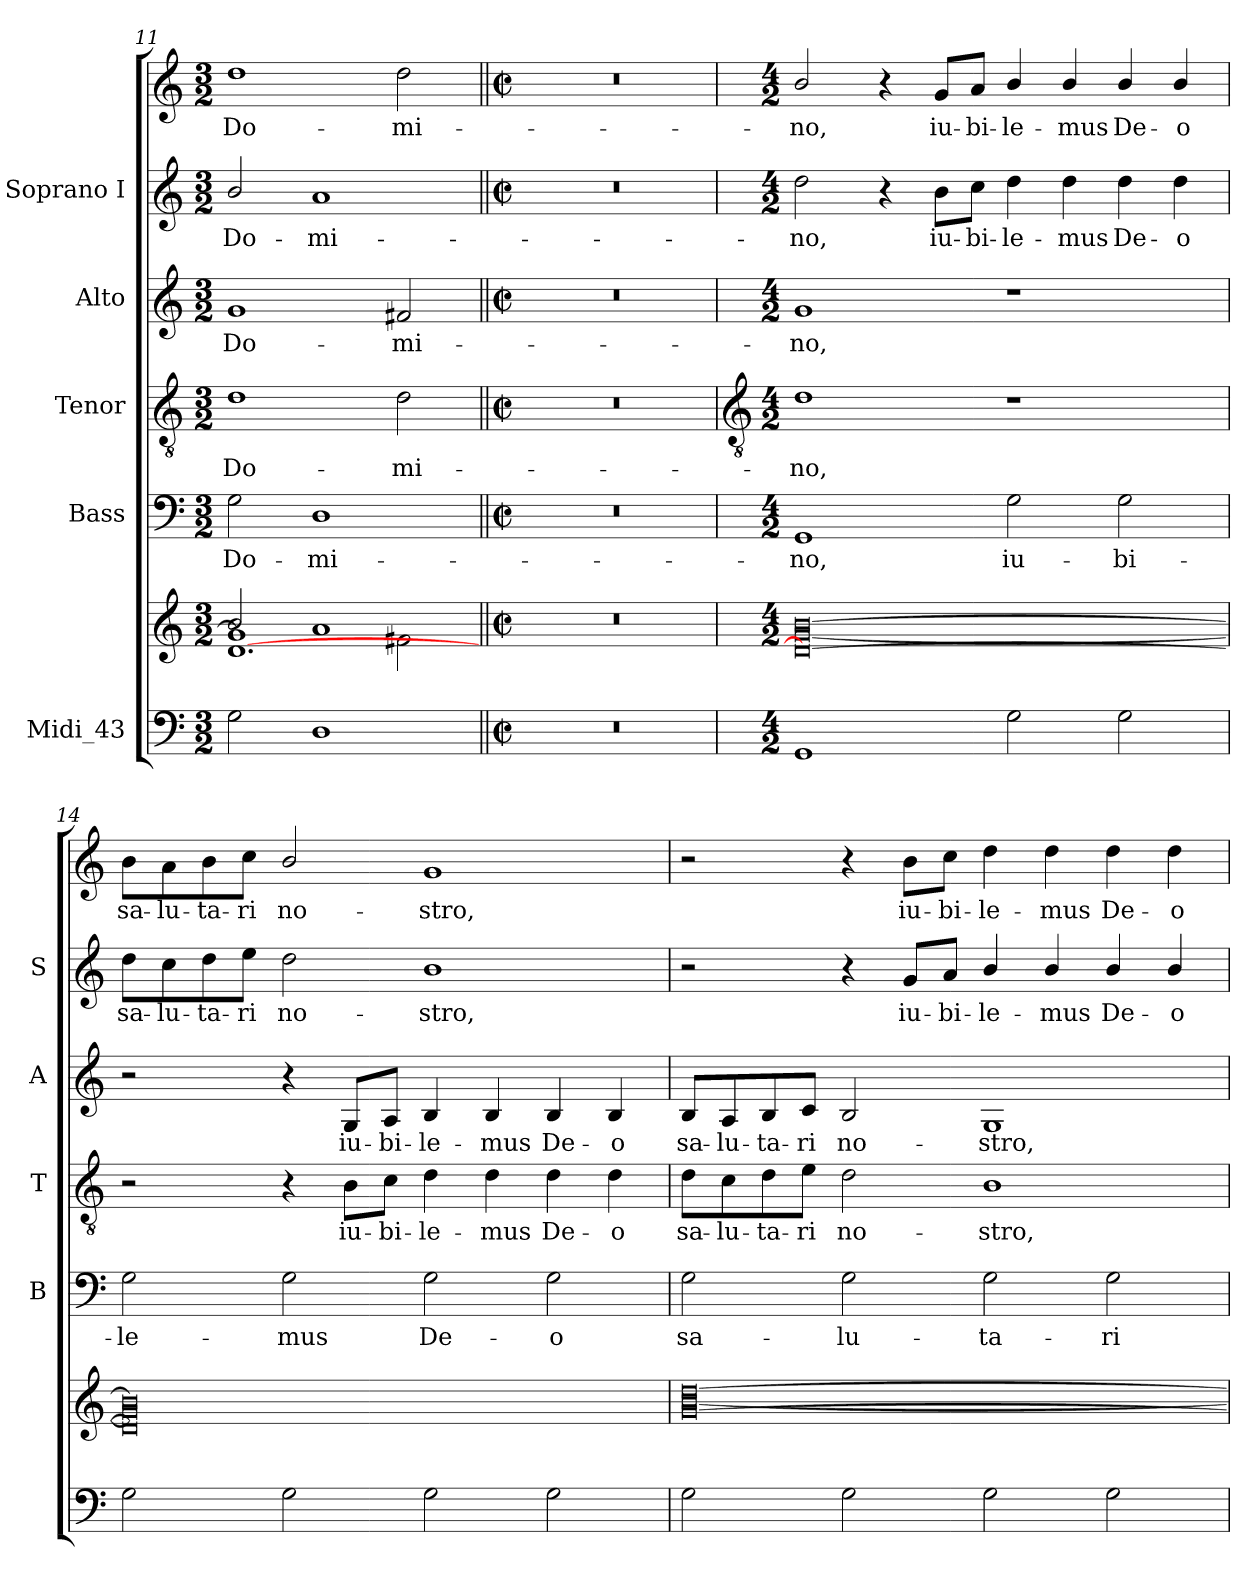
**kern	**kern	**kern	**text	**kern	**text	**kern	**text	**kern	**text	**kern	**text
*part5	*part5	*part4	*part4	*part3	*part3	*part2	*part2	*part1	*part1	*part1	*part1
*staff7	*staff6	*staff5	*staff5	*staff4	*staff4	*staff3	*staff3	*staff2	*staff2	*staff1	*staff1
*I"Midi_43	*	*I"Bass	*	*I"Tenor	*	*I"Alto	*	*I"Soprano I	*	*	*
*	*	*I'B	*	*I'T	*	*I'A	*	*I'S	*	*	*
*clefF4	*clefG2	*clefF4	*	*clefGv2	*	*clefG2	*	*clefG2	*	*clefG2	*
*k[]	*k[]	*k[]	*	*k[]	*	*k[]	*	*k[]	*	*k[]	*
*C:	*C:	*C:	*	*C:	*	*C:	*	*C:	*	*C:	*
*M3/2	*M3/2	*M3/2	*	*M3/2	*	*M3/2	*	*M3/2	*	*M3/2	*
=11	=11	=11	=11	=11	=11	=11	=11	=11	=11	=11	=11
*	*^	*	*	*	*	*	*	*	*	*	*
*	*	*^	*	*	*	*	*	*	*	*	*	*
!	!	!	!	!	!LO:LY:b	!	!LO:LY:b	!	!LO:LY:b	!	!LO:LY:b	!	!LO:LY:b
2G	2b/	1g\]	[1.d\	2G	Do-	1d	Do-	1g	Do-	2b/	-Do-	1dd	Do-
!	!	!	!	!	!LO:LY:b	!	!	!	!	!	!LO:LY:b	!	!
1D	1a/	.	.	1D	-mi-	.	.	.	.	1a	-mi-	.	.
!	!	!	!	!	!	!	!LO:LY:b	!	!LO:LY:b	!	!	!	!LO:LY:b
.	.	2f#X\	.	.	.	2d	-mi-	2f#X	-mi-	.	.	2dd	-mi-
*	*v	*v	*v	*	*	*	*	*	*	*	*	*	*
=12||	=12||	=12||	=12||	=12||	=12||	=12||	=12||	=12||	=12||	=12||	=12||
*M4/2	*M4/2	*M4/2	*	*M4/2	*	*M4/2	*	*M4/2	*	*M4/2	*
*met(c|)	*met(c|)	*met(c|)	*	*met(c|)	*	*met(c|)	*	*met(c|)	*	*met(c|)	*
0r	0r	0r	.	0r	.	0r	.	0r	.	0r	.
!!LO:LB:g=z
=13	=13	=13	=13	=13	=13	=13	=13	=13	=13	=13	=13
*	*	*	*	*clefGv2	*	*	*	*	*	*	*
*M4/2	*M4/2	*M4/2	*	*M4/2	*	*M4/2	*	*M4/2	*	*M4/2	*
*	*^	*	*	*	*	*	*	*	*	*	*
*	*	*^	*	*	*	*	*	*	*	*	*	*
!	!	!	!	!	!LO:LY:b	!	!LO:LY:b	!	!LO:LY:b	!	!LO:LY:b	!	!LO:LY:b
1GG	[0b/	[0g\	0d\_	1GG	-no,	1d	-no,	1g	-no,	2dd	no,	2b/	-no,
.	.	.	.	.	.	.	.	.	.	4r	.	4r	.
!	!	!	!	!	!	!	!	!	!	!	!LO:LY:b	!	!LO:LY:b
.	.	.	.	.	.	.	.	.	.	8b\L	iu-	8g/L	iu-
!	!	!	!	!	!	!	!	!	!	!	!LO:LY:b	!	!LO:LY:b
.	.	.	.	.	.	.	.	.	.	8cc\J	-bi-	8a/J	-bi-
!	!	!	!	!	!LO:LY:b	!	!	!	!	!	!LO:LY:b	!	!LO:LY:b
2G	.	.	.	2G	iu-	1r	.	1r	.	4dd	-le-	4b/	-le-
!	!	!	!	!	!	!	!	!	!	!	!LO:LY:b	!	!LO:LY:b
.	.	.	.	.	.	.	.	.	.	4dd	-mus	4b/	-mus
!	!	!	!	!	!LO:LY:b	!	!	!	!	!	!LO:LY:b	!	!LO:LY:b
2G	.	.	.	2G	-bi-	.	.	.	.	4dd	De-	4b/	De-
!	!	!	!	!	!	!	!	!	!	!	!LO:LY:b	!	!LO:LY:b
.	.	.	.	.	.	.	.	.	.	4dd	-o	4b/	-o
=14	=14	=14	=14	=14	=14	=14	=14	=14	=14	=14	=14	=14	=14
!	!	!	!	!	!LO:LY:b	!	!	!	!	!	!LO:LY:b	!	!LO:LY:b
2G	0b/]	0g\]	0d\]	2G	-le-	2r	.	2r	.	8dd\L	sa-	8b\L	sa-
!	!	!	!	!	!	!	!	!	!	!	!LO:LY:b	!	!LO:LY:b
.	.	.	.	.	.	.	.	.	.	8cc\	-lu-	8a\	-lu-
!	!	!	!	!	!	!	!	!	!	!	!LO:LY:b	!	!LO:LY:b
.	.	.	.	.	.	.	.	.	.	8dd\	-ta-	8b\	-ta-
!	!	!	!	!	!	!	!	!	!	!	!LO:LY:b	!	!LO:LY:b
.	.	.	.	.	.	.	.	.	.	8ee\J	-ri	8cc\J	-ri
!	!	!	!	!	!LO:LY:b	!	!	!	!	!	!LO:LY:b	!	!LO:LY:b
2G	.	.	.	2G	-mus	4r	.	4r	.	2dd	no-	2b/	no-
!	!	!	!	!	!	!	!LO:LY:b	!	!LO:LY:b	!	!	!	!
.	.	.	.	.	.	8B\L	iu-	8G/L	iu-	.	.	.	.
!	!	!	!	!	!	!	!LO:LY:b	!	!LO:LY:b	!	!	!	!
.	.	.	.	.	.	8c\J	-bi-	8A/J	-bi-	.	.	.	.
!	!	!	!	!	!LO:LY:b	!	!LO:LY:b	!	!LO:LY:b	!	!LO:LY:b	!	!LO:LY:b
2G	.	.	.	2G	De-	4d	-le-	4B	-le-	1b	-stro,	1g	-stro,
!	!	!	!	!	!	!	!LO:LY:b	!	!LO:LY:b	!	!	!	!
.	.	.	.	.	.	4d	-mus	4B	-mus	.	.	.	.
!	!	!	!	!	!LO:LY:b	!	!LO:LY:b	!	!LO:LY:b	!	!	!	!
2G	.	.	.	2G	-o	4d	De-	4B	De-	.	.	.	.
!	!	!	!	!	!	!	!LO:LY:b	!	!LO:LY:b	!	!	!	!
.	.	.	.	.	.	4d	-o	4B	-o	.	.	.	.
=15	=15	=15	=15	=15	=15	=15	=15	=15	=15	=15	=15	=15	=15
!	!	!	!	!	!LO:LY:b	!	!LO:LY:b	!	!LO:LY:b	!	!	!	!
2G	[0dd/	[0b\	[0g\	2G	sa-	8d\L	sa-	8B/L	sa-	2r	.	2r	.
!	!	!	!	!	!	!	!LO:LY:b	!	!LO:LY:b	!	!	!	!
.	.	.	.	.	.	8c\	-lu-	8A/	-lu-	.	.	.	.
!	!	!	!	!	!	!	!LO:LY:b	!	!LO:LY:b	!	!	!	!
.	.	.	.	.	.	8d\	-ta-	8B/	-ta-	.	.	.	.
!	!	!	!	!	!	!	!LO:LY:b	!	!LO:LY:b	!	!	!	!
.	.	.	.	.	.	8e\J	-ri	8c/J	-ri	.	.	.	.
!	!	!	!	!	!LO:LY:b	!	!LO:LY:b	!	!LO:LY:b	!	!	!	!
2G	.	.	.	2G	-lu-	2d	no-	2B	no-	4r	.	4r	.
!	!	!	!	!	!	!	!	!	!	!	!LO:LY:b	!	!LO:LY:b
.	.	.	.	.	.	.	.	.	.	8g/L	iu-	8b\L	iu-
!	!	!	!	!	!	!	!	!	!	!	!LO:LY:b	!	!LO:LY:b
.	.	.	.	.	.	.	.	.	.	8a/J	-bi-	8cc\J	-bi-
!	!	!	!	!	!LO:LY:b	!	!LO:LY:b	!	!LO:LY:b	!	!LO:LY:b	!	!LO:LY:b
2G	.	.	.	2G	-ta-	1B	-stro,	1G	-stro,	4b/	-le-	4dd	-le-
!	!	!	!	!	!	!	!	!	!	!	!LO:LY:b	!	!LO:LY:b
.	.	.	.	.	.	.	.	.	.	4b/	-mus	4dd	-mus
!	!	!	!	!	!LO:LY:b	!	!	!	!	!	!LO:LY:b	!	!LO:LY:b
2G	.	.	.	2G	-ri	.	.	.	.	4b/	De-	4dd	De-
!	!	!	!	!	!	!	!	!	!	!	!LO:LY:b	!	!LO:LY:b
.	.	.	.	.	.	.	.	.	.	4b/	-o	4dd	-o
*	*v	*v	*v	*	*	*	*	*	*	*	*	*	*
=	=	=	=	=	=	=	=	=	=	=	=
*-	*-	*-	*-	*-	*-	*-	*-	*-	*-	*-	*-
